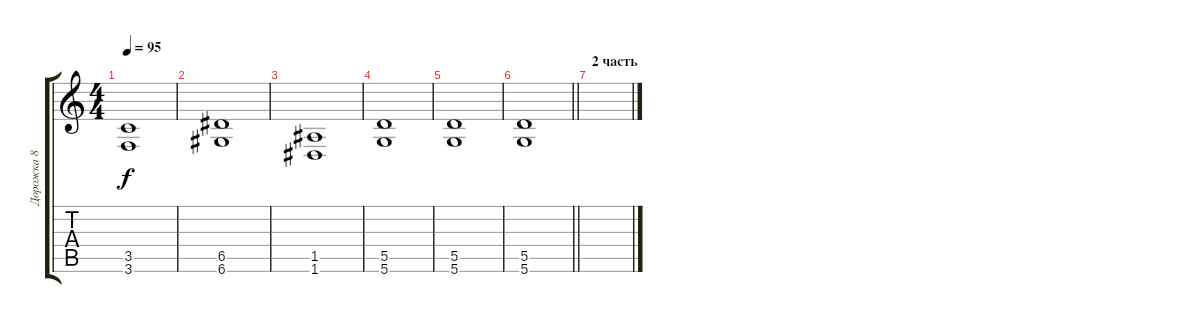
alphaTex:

\track ("Дорожка 8" "Дорожка 8") {instrument overdrivenguitar}
\staff {score tabs}
\tuning (E4 B3 G3 D3 A2 D2) {hide}
\ts (4 4)
\tempo 95
\clef g2
\ks c
(3.5 3.6).1{dy f} |
(6.5 6.6).1 |
(1.5 1.6).1 |
(5.5 5.6).1 |
(5.5 5.6).1 |
\barLineRight lightlight
(5.5 5.6).1 |
\section ("" "2 часть")
